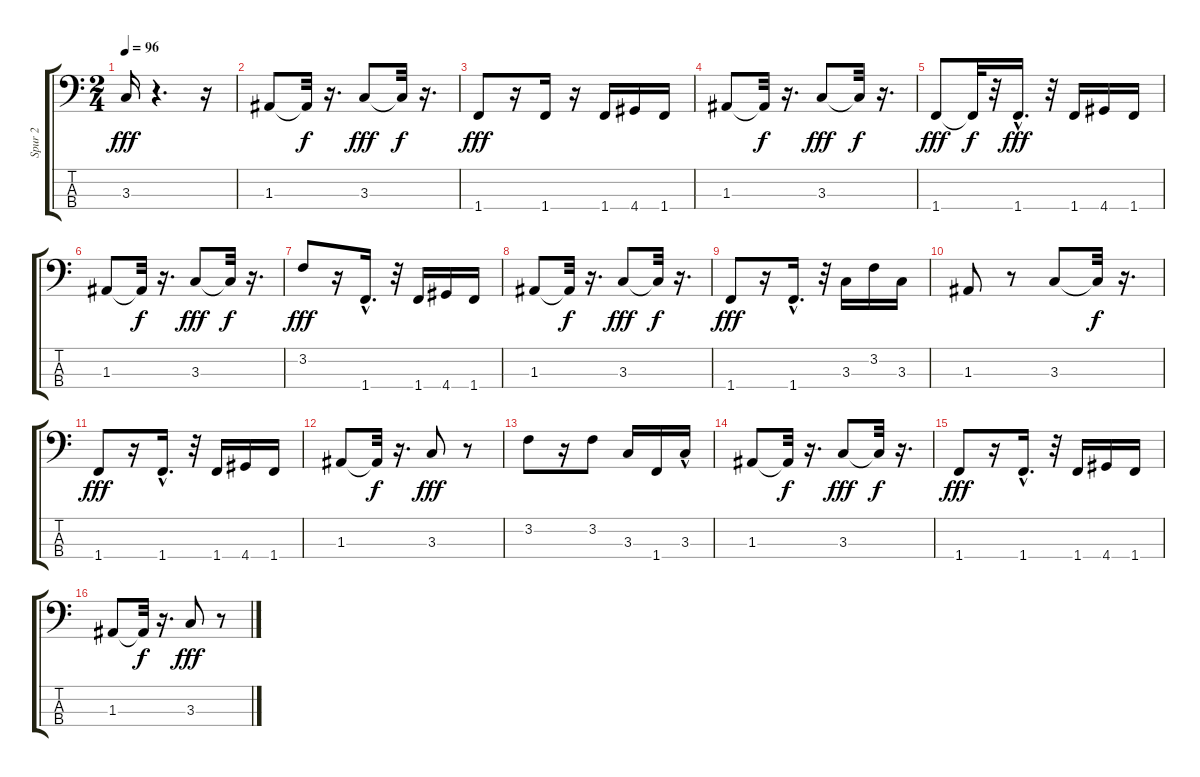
\track ("Spur 2" "Spur 2") {instrument electricguitarjazz}
\staff {score tabs}
\tuning (G2 D2 A1 E1) {hide}
\ts (2 4)
\tempo 96
\clef f4
\ks c
3.3.16{dy fff} r.4{d} r.16 |
1.3.8 1.3{t}.32{dy f} r.16{d} 3.3.8{dy fff} 3.3{t}.32{dy f} r.16{d} |
1.4.8{dy fff} r.16 1.4.16 r.16 1.4.16 4.4.16 1.4.16 |
1.3.8 1.3{t}.32{dy f} r.16{d} 3.3.8{dy fff} 3.3{t}.32{dy f} r.16{d} |
1.4.8{dy fff} 1.4{t}.32{dy f} r.32 1.4{hac}.16{d dy fff} r.32 1.4.16 4.4.16 1.4.16 |
1.3.8 1.3{t}.32{dy f} r.16{d} 3.3.8{dy fff} 3.3{t}.32{dy f} r.16{d} |
3.2.8{dy fff} r.16 1.4{hac}.16{d} r.32 1.4.16 4.4.16 1.4.16 |
1.3.8 1.3{t}.32{dy f} r.16{d} 3.3.8{dy fff} 3.3{t}.32{dy f} r.16{d} |
1.4.8{dy fff} r.16 1.4{hac}.16{d} r.32 3.3.16 3.2.16 3.3.16 |
1.3.8 r.8 3.3.8 3.3{t}.32{dy f} r.16{d} |
1.4.8{dy fff} r.16 1.4{hac}.16{d} r.32 1.4.16 4.4.16 1.4.16 |
1.3.8 1.3{t}.32{dy f} r.16{d} 3.3.8{dy fff} r.8 |
3.2.8 r.16 3.2.8 3.3.16 1.4.16 3.3{hac}.16 |
1.3.8 1.3{t}.32{dy f} r.16{d} 3.3.8{dy fff} 3.3{t}.32{dy f} r.16{d} |
1.4.8{dy fff} r.16 1.4{hac}.16{d} r.32 1.4.16 4.4.16 1.4.16 |
1.3.8 1.3{t}.32{dy f} r.16{d} 3.3.8{dy fff} r.8
